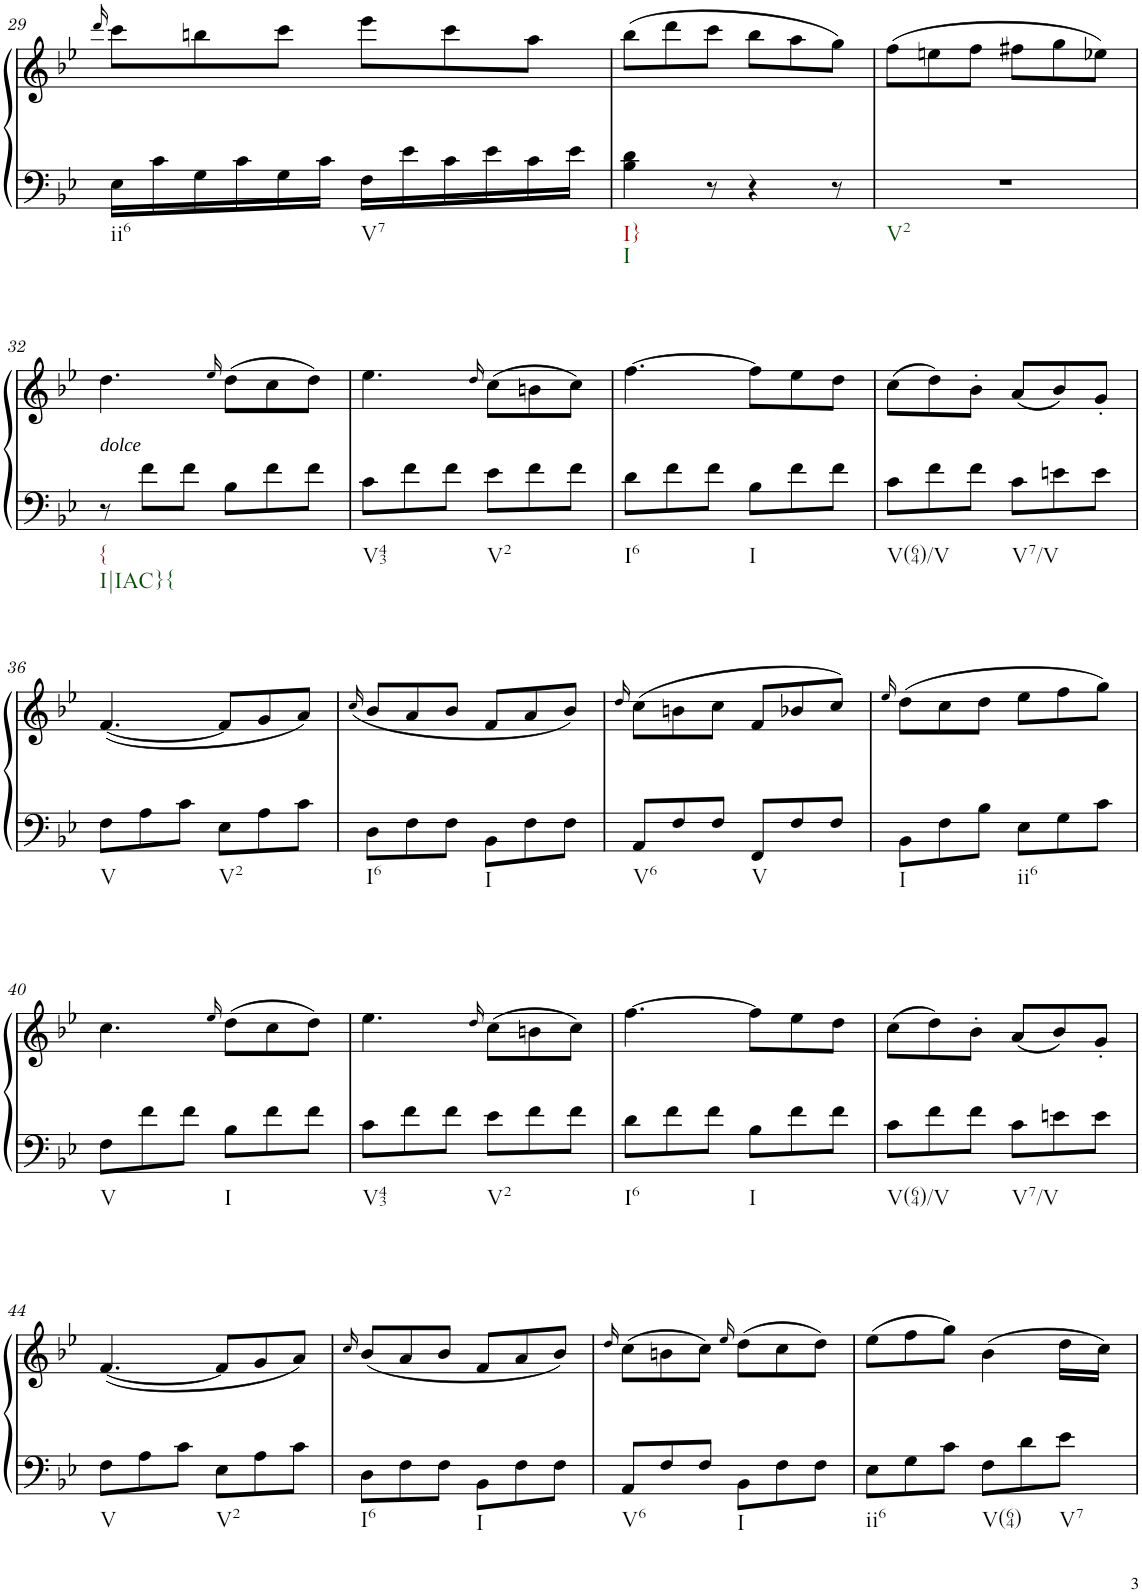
**kern	**kern
*part1	*part1
*staff2	*staff1
*I"Klavier linke Hand	*
!!LO:PB:g=z
*clefG2	*clefG2
*k[b-e-]	*k[b-e-]
*M6/8	*M6/8
=29	=29
.	16qddd/
!LO:TX:b:t=ii6	!
16E-\LL	8ccc\L
16c\	.
16G\	8bbn\
16c\	.
16G\	8ccc\J
16c\JJ	.
!LO:TX:b:t=V7	!
16F\LL	8eee-\L
16e-\	.
16c\	8ccc\
16e-\	.
16c\	8aa\J
16e-\JJ	.
=30	=30
!LO:TX:b:t=I}	!
!LO:TX:b:t=I	!
4B-\ 4d\	(8bb-\L
.	8ddd\
8r	8ccc\J
4r	8bb-\L
.	8aa\
8r	8gg\J)
=31	=31
!LO:TX:b:t=V2	!
2.r	(8ff\L
.	8een\
.	8ff\J
.	8ff#X\L
.	8gg\
.	8ee-X\J)
!!LO:LB:g=z
=32	=32
!	!LO:TX:b:i:t=dolce
!LO:TX:b:t={	!
!LO:TX:b:t=I|IAC}{	!
8r	4.dd\
8f\L	.
8f\J	.
.	16qee-/
8B-\L	(8dd\L
8f\	8cc\
8f\J	8dd\J)
=33	=33
!LO:TX:b:t=V43	!
8c\L	4.ee-\
8f\	.
8f\J	.
.	16qdd/
!LO:TX:b:t=V2	!
8e-\L	(8cc\L
8f\	8bn\
8f\J	8cc\J)
=34	=34
!LO:TX:b:t=I6	!
8d\L	[4.ff\
8f\	.
8f\J	.
!LO:TX:b:t=I	!
8B-\L	8ff\L]
8f\	8ee-\
8f\J	8dd\J
=35	=35
!LO:TX:b:t=V(64)/V	!
8c\L	(8cc\L
8f\	8dd\)
8f\J	8b-'\J
!LO:TX:b:t=V7/V	!
8c\L	(8a/L
8en\	8b-/)
8e\J	8g'/J
!!LO:LB:g=z
=36	=36
!LO:TX:b:t=V	!
8F\L	([4.f/
8A\	.
8c\J	.
!LO:TX:b:t=V2	!
8E-\L	8f/L]
8A\	8g/
8c\J	8a/J)
=37	=37
.	(16qcc/
!LO:TX:b:t=I6	!
8D\L	8b-/L
8F\	8a/
8F\J	8b-/J
!LO:TX:b:t=I	!
8BB-\L	8f/L
8F\	8a/
8F\J	8b-/J)
=38	=38
.	16qdd/
!LO:TX:b:t=V6	!
8AA/L	(8cc\L
8F/	8bn\
8F/J	8cc\J
!LO:TX:b:t=V	!
8FF/L	8f/L
8F/	8b-X/
8F/J	8cc/J)
=39	=39
.	16qee-/
!LO:TX:b:t=I	!
8BB-\L	(8dd\L
8F\	8cc\
8B-\J	8dd\J
!LO:TX:b:t=ii6	!
8E-\L	8ee-\L
8G\	8ff\
8c\J	8gg\J)
!!LO:LB:g=z
=40	=40
!LO:TX:b:t=V	!
8F\L	4.cc\
8f\	.
8f\J	.
.	16qee-/
!LO:TX:b:t=I	!
8B-\L	(8dd\L
8f\	8cc\
8f\J	8dd\J)
=41	=41
!LO:TX:b:t=V43	!
8c\L	4.ee-\
8f\	.
8f\J	.
.	16qdd/
!LO:TX:b:t=V2	!
8e-\L	(8cc\L
8f\	8bn\
8f\J	8cc\J)
=42	=42
!LO:TX:b:t=I6	!
8d\L	[4.ff\
8f\	.
8f\J	.
!LO:TX:b:t=I	!
8B-\L	8ff\L]
8f\	8ee-\
8f\J	8dd\J
=43	=43
!LO:TX:b:t=V(64)/V	!
8c\L	(8cc\L
8f\	8dd\)
8f\J	8b-'\J
!LO:TX:b:t=V7/V	!
8c\L	(8a/L
8en\	8b-/)
8e\J	8g'/J
!!LO:LB:g=z
=44	=44
!LO:TX:b:t=V	!
8F\L	([4.f/
8A\	.
8c\J	.
!LO:TX:b:t=V2	!
8E-\L	8f/L]
8A\	8g/
8c\J	8a/J)
=45	=45
.	16qcc/
!LO:TX:b:t=I6	!
8D\L	(8b-/L
8F\	8a/
8F\J	8b-/J
!LO:TX:b:t=I	!
8BB-\L	8f/L
8F\	8a/
8F\J	8b-/J)
=46	=46
.	16qdd/
!LO:TX:b:t=V6	!
8AA/L	(8cc\L
8F/	8bn\
8F/J	8cc\J)
.	16qee-/
!LO:TX:b:t=I	!
8BB-\L	(8dd\L
8F\	8cc\
8F\J	8dd\J)
=47	=47
!LO:TX:b:t=ii6	!
8E-\L	(8ee-\L
8G\	8ff\
8c\J	8gg\J)
!LO:TX:b:t=V(64)	!
8F\L	(4b-\
8d\	.
!LO:TX:b:t=V7	!
8e-\J	16dd\LL
.	16cc\JJ)
=	=
*-	*-
